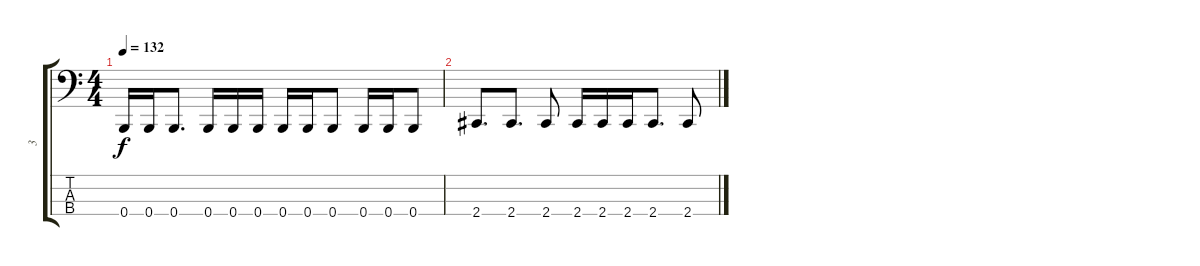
\track ("3" "3") {instrument electricbasspick}
\staff {score tabs}
\tuning (E2 B1 Gb1 B0) {hide}
\ts (4 4)
\tempo 132
\clef f4
\ks c
0.4.16{dy f} 0.4.16 0.4.8{d} 0.4.16 0.4.16 0.4.16 0.4.16 0.4.16 0.4.8 0.4.16 0.4.16 0.4.8 |
2.4.8{d} 2.4.8{d} 2.4.8 2.4.16 2.4.16 2.4.16 2.4.8{d} 2.4.8
